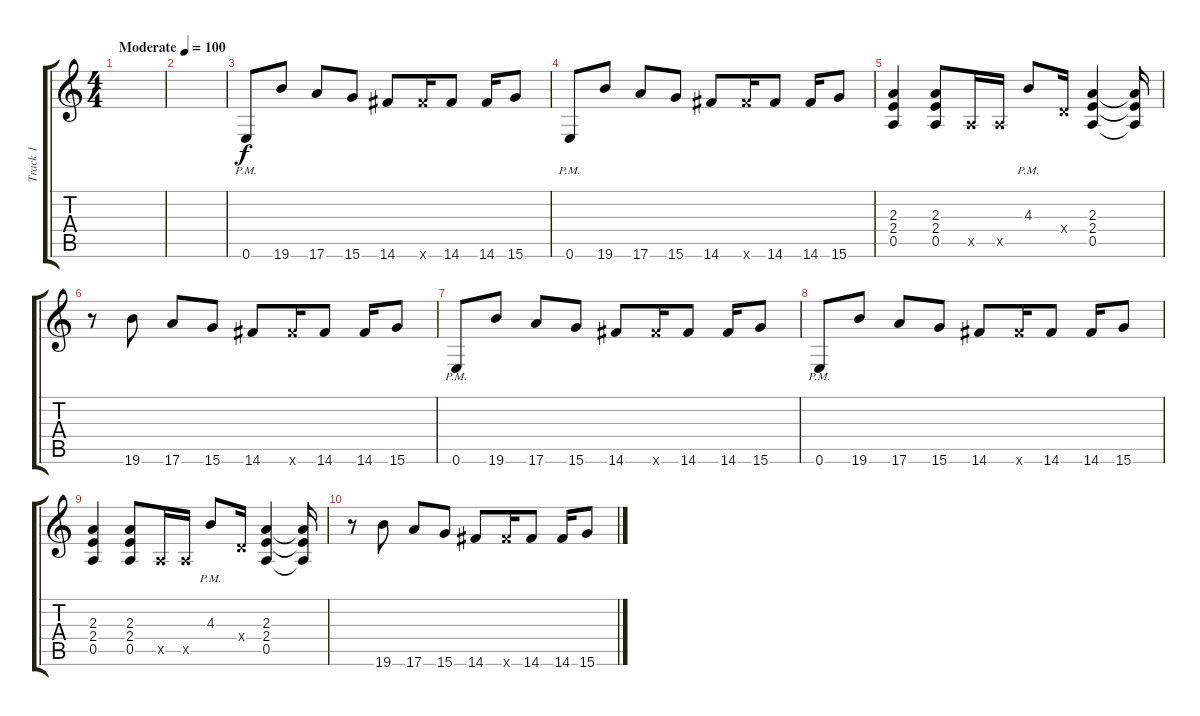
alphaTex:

\track ("Track 1" "Track 1") {instrument distortionguitar}
\staff {score tabs}
\tuning (E4 B3 G3 D3 A2 E2) {hide}
\ts (4 4)
\tempo (100 "Moderate")
\clef g2
\ks c
|
|
0.6{pm}.8 19.6.8 17.6.8 15.6.8 14.6.8 14.6{x}.16 14.6.8 14.6.16 15.6.8 |
0.6{pm}.8 19.6.8 17.6.8 15.6.8 14.6.8 14.6{x}.16 14.6.8 14.6.16 15.6.8 |
(2.3 2.4 0.5).4{volume 11} (2.3 2.4 0.5).8 0.5{x}.16 0.5{x}.16 4.3{pm}.8 0.4{x}.16 (2.3 2.4 0.5).4 (2.3{t} 2.4{t} 0.5{t}).16 |
r.8{volume 13} 19.6.8 17.6.8 15.6.8 14.6.8 14.6{x}.16 14.6.8 14.6.16 15.6.8 |
0.6{pm}.8 19.6.8 17.6.8 15.6.8 14.6.8 14.6{x}.16 14.6.8 14.6.16 15.6.8 |
0.6{pm}.8 19.6.8 17.6.8 15.6.8 14.6.8 14.6{x}.16 14.6.8 14.6.16 15.6.8 |
(2.3 2.4 0.5).4 (2.3 2.4 0.5).8 0.5{x}.16 0.5{x}.16 4.3{pm}.8 0.4{x}.16 (2.3 2.4 0.5).4 (2.3{t} 2.4{t} 0.5{t}).16 |
r.8 19.6.8 17.6.8 15.6.8 14.6.8 14.6{x}.16 14.6.8 14.6.16 15.6.8
